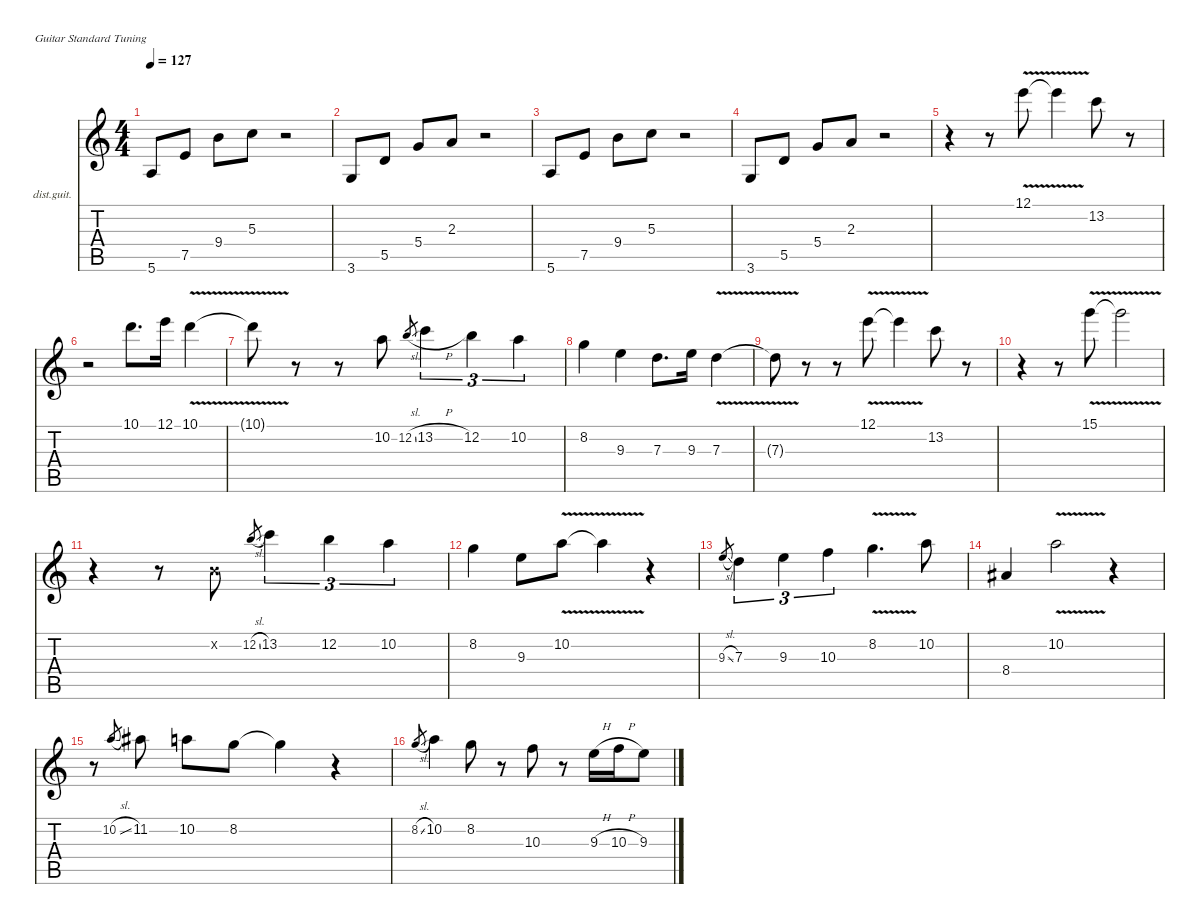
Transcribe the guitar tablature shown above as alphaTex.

\defaultSystemsLayout 4
\hideDynamics
\bracketExtendMode nobrackets
\firstSystemTrackNameOrientation horizontal
\otherSystemsTrackNameOrientation horizontal
\track ("Lead Guitar" "dist.guit.") {instrument distortionguitar}
\staff {score tabs}
\tuning (E4 B3 G3 D3 A2 E2)
\ts (4 4)
\beaming (8 2 2 2 2)
\tempo 127
\clef g2
\ks c
5.6.8{dy f instrument distortionguitar beam Up} 7.5.8{beam Up} 9.4.8{beam Down} 5.3.8{beam Down} r.2{beam Down} |
3.6.8{beam Up} 5.5.8{beam Up} 5.4.8{beam Up} 2.3.8{beam Up} r.2{beam Up} |
5.6.8{beam Up} 7.5.8{beam Up} 9.4.8{beam Down} 5.3.8{beam Down} r.2{beam Down} |
3.6.8{beam Up} 5.5.8{beam Up} 5.4.8{beam Up} 2.3.8{beam Up} r.2{beam Up} |
r.4{beam Down} r.8{beam Down} 12.1{v}.8{beam Down} 12.1{v t}.4{beam Down} 13.2.8{beam Down} r.8{beam Down} |
r.2{beam Down} 10.1.8{d beam Down} 12.1.16{beam Down} 10.1{v}.4{beam Down} |
10.1{v t}.8{beam Down} r.8{beam Down} r.8{beam Down} 10.2.8{beam Down} 12.2{sl}.8{gr dy mf beam Up} 13.2{h}.4{tu (3 2) dy f beam Down} 12.2.4{tu (3 2) beam Down} 10.2.4{tu (3 2) beam Down} |
8.2.4{beam Down} 9.3.4{beam Down} 7.3.8{d beam Down} 9.3.16{beam Down} 7.3{v}.4{beam Down} |
7.3{v t}.8{beam Down} r.8{beam Down} r.8{beam Down} 12.1{v}.8{beam Down} 12.1{v t}.4{beam Down} 13.2.8{beam Down} r.8{beam Down} |
r.4{beam Down} r.8{beam Down} 15.1{v}.8{beam Down} 15.1{v t}.2{beam Down} |
r.4{beam Down} r.8{beam Down} 0.2{x}.8{beam Down} 12.2{sl}.8{gr dy mf beam Up} 13.2.4{tu (3 2) dy f beam Down} 12.2.4{tu (3 2) beam Down} 10.2.4{tu (3 2) beam Down} |
8.2.4{beam Down} 9.3.8{beam Down} 10.2{v}.8{beam Down} 10.2{v t}.4{beam Down} r.4{beam Down} |
9.3{sl}.8{gr dy mf beam Up} 7.3.4{tu (3 2) dy f beam Down} 9.3.4{tu (3 2) beam Down} 10.3.4{tu (3 2) beam Down} 8.2{v}.4{d beam Down} 10.2.8{beam Down} |
8.4{acc #}.4{beam Up} 10.2{v}.2{beam Down} r.4{beam Down} |
r.8{beam Down} 10.2{sl}.8{gr dy mf beam Up} 11.2{acc #}.8{dy f beam Down} 10.2.8{beam Down} 8.2.8{beam Down} 8.2{t}.4{beam Down} r.4{beam Down} |
8.2{sl}.8{gr dy mf beam Up} 10.2.4{dy f beam Down} 8.2.8{beam Down} r.8{beam Down} 10.3.8{beam Down} r.8{beam Down} 9.3{h}.16{beam Down} 10.3{h}.16{beam Down} 9.3.8{beam Down}
